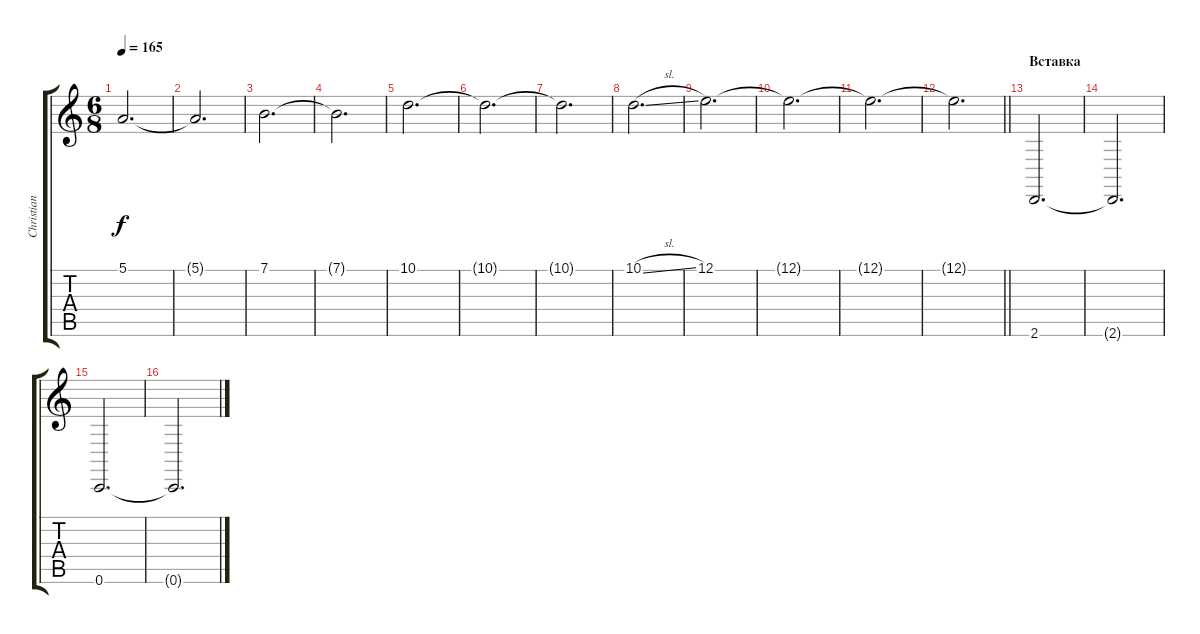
\track ("Christian Lorenz" "Christian ") {instrument stringensemble1}
\staff {score tabs}
\tuning (E4 C4 G3 C3 G2 C2) {hide}
\ts (6 8)
\tempo 165
\clef g2
\ks c
5.1{t}.2{d dy f volume 13} |
5.1{t}.2{d} |
7.1.2{d volume 13} |
7.1{t}.2{d} |
10.1.2{d volume 13} |
10.1{t}.2{d} |
10.1{t}.2{d volume 13} |
10.1{sl}.2{d} |
12.1.2{d volume 13} |
12.1{t}.2{d} |
12.1{t}.2{d volume 13} |
\barLineRight lightlight
12.1{t}.2{d} |
\section ("" "Вставка")
2.6.2{d} |
2.6{t}.2{d} |
0.6.2{d} |
0.6{t}.2{d}
